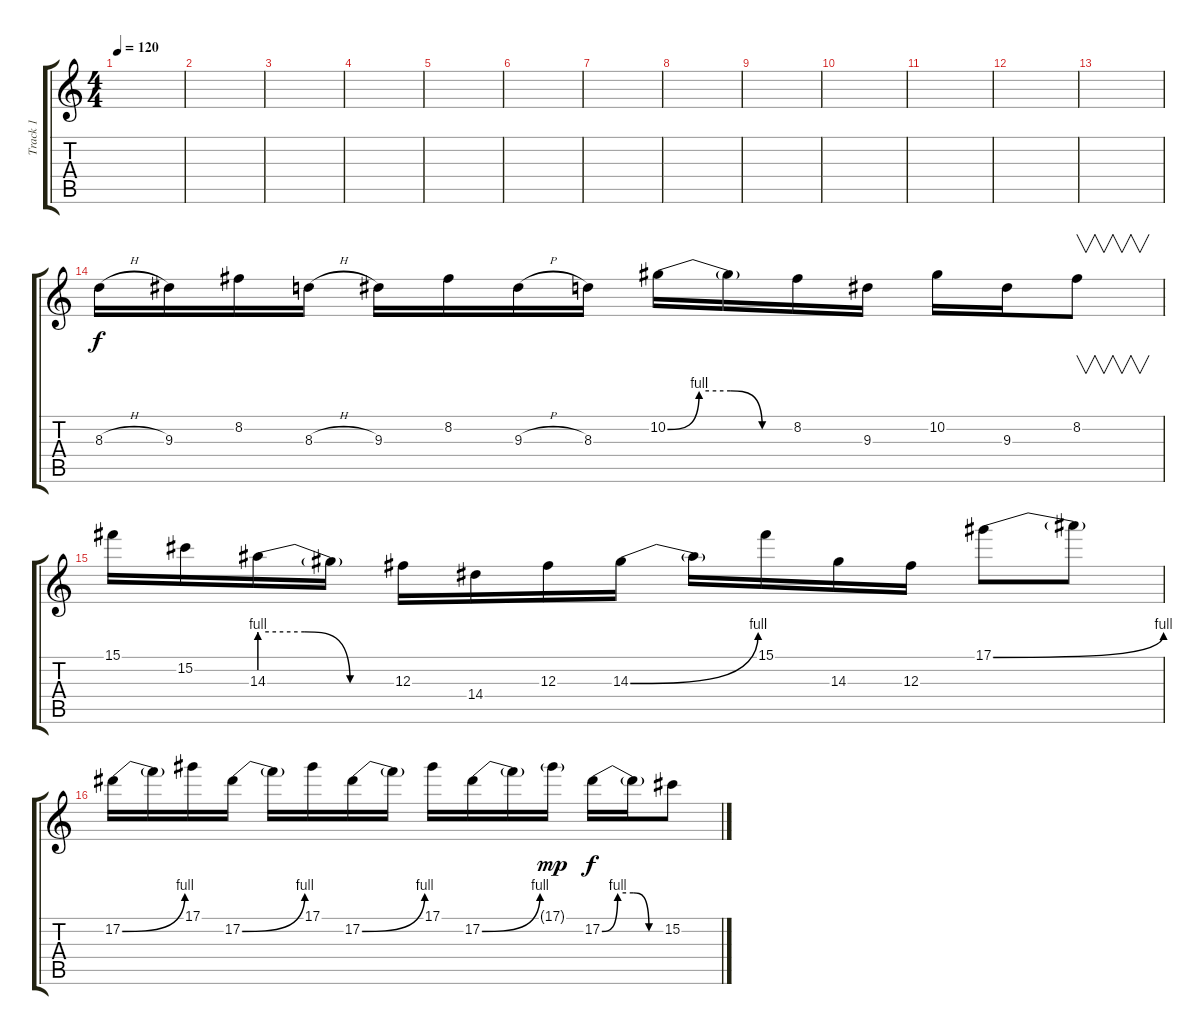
\track ("Track 1" "Track 1") {instrument overdrivenguitar}
\staff {score tabs}
\tuning (Eb4 Bb3 Gb3 Db3 Ab2 Eb2) {hide}
\ts (4 4)
\tempo 120
\clef g2
\ks c
|
|
|
|
|
|
|
|
|
|
|
|
|
8.3{h}.16 9.3.16 8.2.16 8.3{h}.16 9.3.16 8.2.16 9.3{h}.16 8.3.16 10.2{be (custom 0 0 15 4 30 4 45 0 60 0)}.16 10.2{t}.16 8.2.16 9.3.16 10.2.16 9.3.16 8.2.8{v} |
15.1.16 15.2.16 14.3{be (custom 0 4 20 4 40 0 60 0)}.16 14.3{t}.16 12.3.16 14.4.16 12.3.16 14.3{be (bend 0 0 60 4)}.16 14.3{t}.16 15.1.16 14.3.16 12.3.16 17.1{be (bend 0 0 60 4)}.8 17.1{t}.8 |
17.2{be (bend 0 0 60 4)}.16 17.2{t}.16 17.1.16 17.2{be (bend 0 0 60 4)}.16 17.2{t}.16 17.1.16 17.2{be (bend 0 0 60 4)}.16 17.2{t}.16 17.1.16 17.2{be (bend 0 0 60 4)}.16 17.2{t}.16 17.1{g}.16{dy mp} 17.2{be (custom 0 0 15 4 30 4 45 0 60 0)}.16{dy f} 17.2{t}.16 15.2.8
